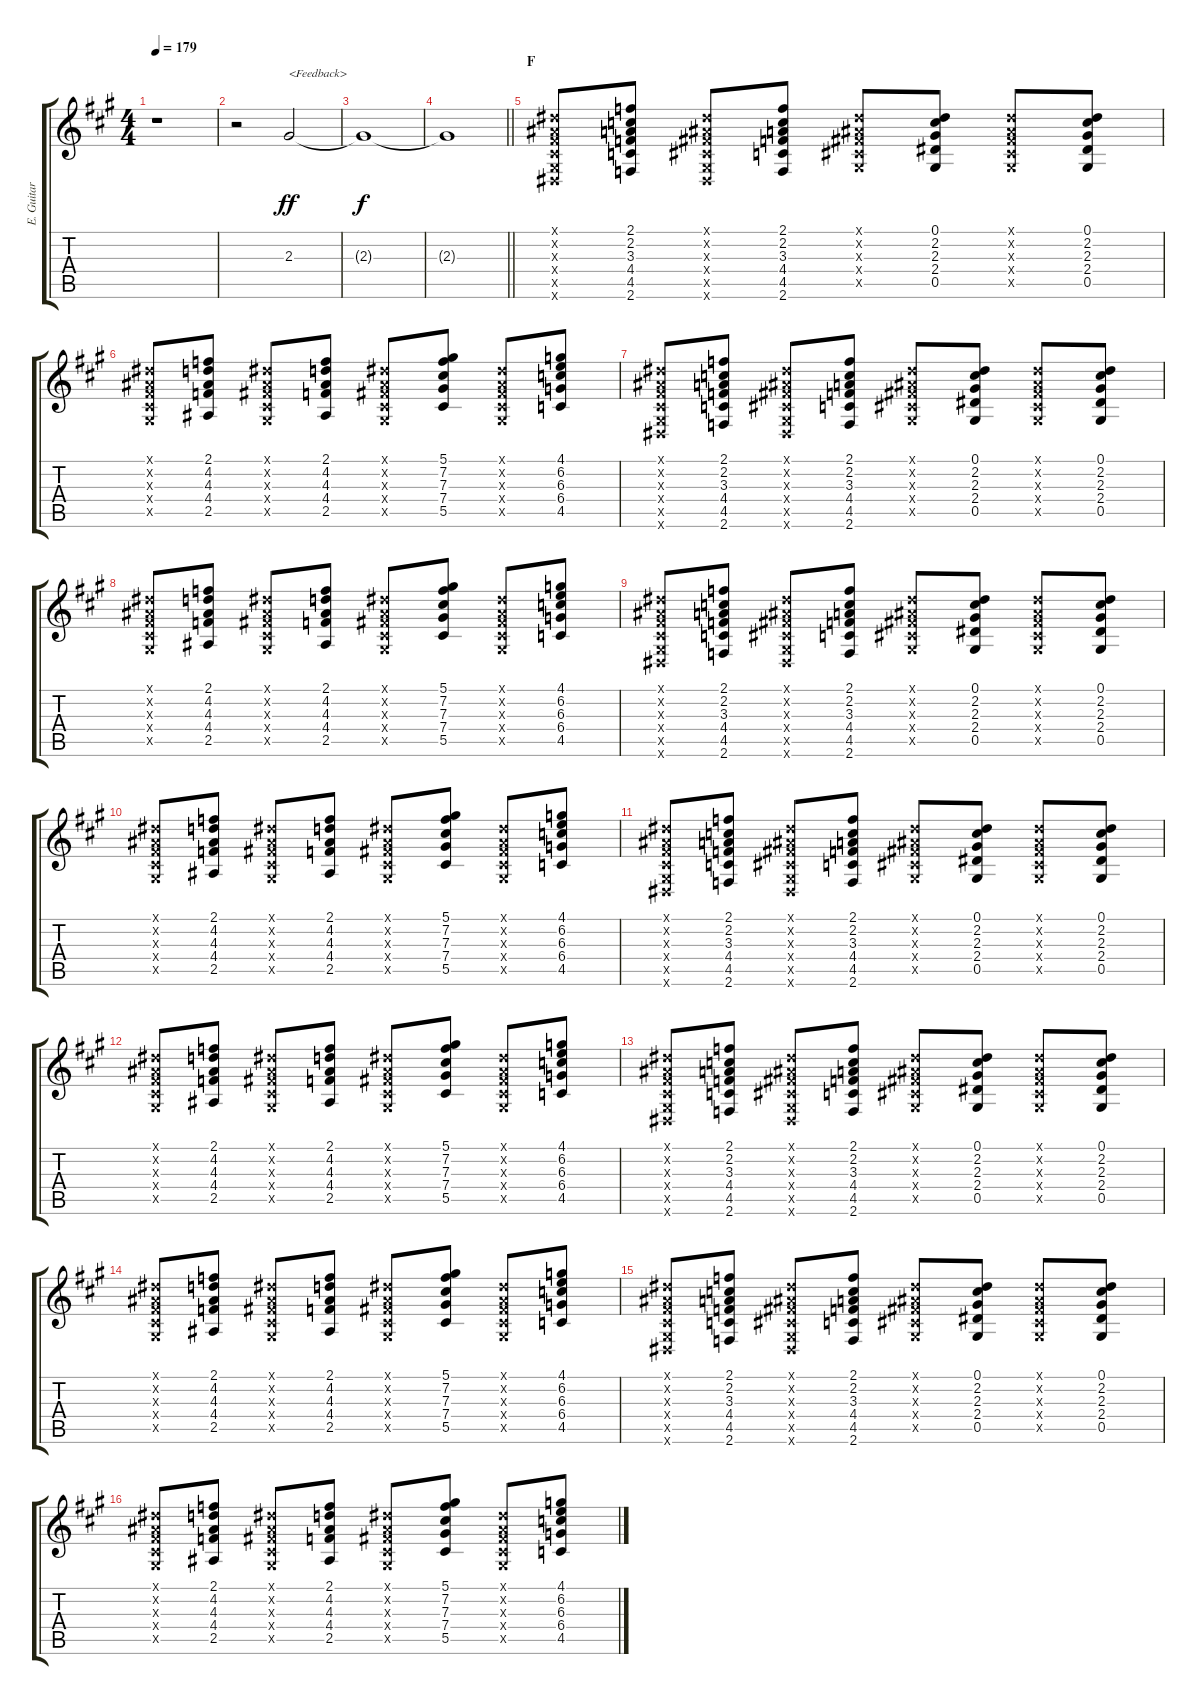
\track ("E. Guitar III" "E. Guitar ") {instrument overdrivenguitar}
\staff {score tabs}
\tuning (Eb4 Bb3 Gb3 Db3 Ab2 Eb2) {hide}
\ts (4 4)
\tempo 179
\clef g2
\ks a
r.1{dy f} |
r.2 2.3.2{txt "<Feedback>" dy ff instrument guitarharmonics} |
2.3{t}.1{dy f} |
\barLineRight lightlight
2.3{t}.1 |
\section ("" "F")
(0.1{x} 0.2{x} 0.3{x} 0.4{x} 0.5{x} 0.6{x}).8{instrument overdrivenguitar} (2.1 2.2 3.3 4.4 4.5 2.6).8 (0.1{x} 0.2{x} 0.3{x} 0.4{x} 0.5{x} 0.6{x}).8 (2.1 2.2 3.3 4.4 4.5 2.6).8 (0.1{x} 0.2{x} 0.3{x} 0.4{x} 0.5{x}).8 (0.1 2.2 2.3 2.4 0.5).8 (0.1{x} 0.2{x} 0.3{x} 0.4{x} 0.5{x}).8 (0.1 2.2 2.3 2.4 0.5).8 |
(0.1{x} 0.2{x} 0.3{x} 0.4{x} 0.5{x}).8 (2.1 4.2 4.3 4.4 2.5).8 (0.1{x} 0.2{x} 0.3{x} 0.4{x} 0.5{x}).8 (2.1 4.2 4.3 4.4 2.5).8 (0.1{x} 0.2{x} 0.3{x} 0.4{x} 0.5{x}).8 (5.1 7.2 7.3 7.4 5.5).8 (0.1{x} 0.2{x} 0.3{x} 0.4{x} 0.5{x}).8 (4.1 6.2 6.3 6.4 4.5).8 |
(0.1{x} 0.2{x} 0.3{x} 0.4{x} 0.5{x} 0.6{x}).8 (2.1 2.2 3.3 4.4 4.5 2.6).8 (0.1{x} 0.2{x} 0.3{x} 0.4{x} 0.5{x} 0.6{x}).8 (2.1 2.2 3.3 4.4 4.5 2.6).8 (0.1{x} 0.2{x} 0.3{x} 0.4{x} 0.5{x}).8 (0.1 2.2 2.3 2.4 0.5).8 (0.1{x} 0.2{x} 0.3{x} 0.4{x} 0.5{x}).8 (0.1 2.2 2.3 2.4 0.5).8 |
(0.1{x} 0.2{x} 0.3{x} 0.4{x} 0.5{x}).8 (2.1 4.2 4.3 4.4 2.5).8 (0.1{x} 0.2{x} 0.3{x} 0.4{x} 0.5{x}).8 (2.1 4.2 4.3 4.4 2.5).8 (0.1{x} 0.2{x} 0.3{x} 0.4{x} 0.5{x}).8 (5.1 7.2 7.3 7.4 5.5).8 (0.1{x} 0.2{x} 0.3{x} 0.4{x} 0.5{x}).8 (4.1 6.2 6.3 6.4 4.5).8 |
(0.1{x} 0.2{x} 0.3{x} 0.4{x} 0.5{x} 0.6{x}).8 (2.1 2.2 3.3 4.4 4.5 2.6).8 (0.1{x} 0.2{x} 0.3{x} 0.4{x} 0.5{x} 0.6{x}).8 (2.1 2.2 3.3 4.4 4.5 2.6).8 (0.1{x} 0.2{x} 0.3{x} 0.4{x} 0.5{x}).8 (0.1 2.2 2.3 2.4 0.5).8 (0.1{x} 0.2{x} 0.3{x} 0.4{x} 0.5{x}).8 (0.1 2.2 2.3 2.4 0.5).8 |
(0.1{x} 0.2{x} 0.3{x} 0.4{x} 0.5{x}).8 (2.1 4.2 4.3 4.4 2.5).8 (0.1{x} 0.2{x} 0.3{x} 0.4{x} 0.5{x}).8 (2.1 4.2 4.3 4.4 2.5).8 (0.1{x} 0.2{x} 0.3{x} 0.4{x} 0.5{x}).8 (5.1 7.2 7.3 7.4 5.5).8 (0.1{x} 0.2{x} 0.3{x} 0.4{x} 0.5{x}).8 (4.1 6.2 6.3 6.4 4.5).8 |
(0.1{x} 0.2{x} 0.3{x} 0.4{x} 0.5{x} 0.6{x}).8 (2.1 2.2 3.3 4.4 4.5 2.6).8 (0.1{x} 0.2{x} 0.3{x} 0.4{x} 0.5{x} 0.6{x}).8 (2.1 2.2 3.3 4.4 4.5 2.6).8 (0.1{x} 0.2{x} 0.3{x} 0.4{x} 0.5{x}).8 (0.1 2.2 2.3 2.4 0.5).8 (0.1{x} 0.2{x} 0.3{x} 0.4{x} 0.5{x}).8 (0.1 2.2 2.3 2.4 0.5).8 |
(0.1{x} 0.2{x} 0.3{x} 0.4{x} 0.5{x}).8 (2.1 4.2 4.3 4.4 2.5).8 (0.1{x} 0.2{x} 0.3{x} 0.4{x} 0.5{x}).8 (2.1 4.2 4.3 4.4 2.5).8 (0.1{x} 0.2{x} 0.3{x} 0.4{x} 0.5{x}).8 (5.1 7.2 7.3 7.4 5.5).8 (0.1{x} 0.2{x} 0.3{x} 0.4{x} 0.5{x}).8 (4.1 6.2 6.3 6.4 4.5).8 |
(0.1{x} 0.2{x} 0.3{x} 0.4{x} 0.5{x} 0.6{x}).8 (2.1 2.2 3.3 4.4 4.5 2.6).8 (0.1{x} 0.2{x} 0.3{x} 0.4{x} 0.5{x} 0.6{x}).8 (2.1 2.2 3.3 4.4 4.5 2.6).8 (0.1{x} 0.2{x} 0.3{x} 0.4{x} 0.5{x}).8 (0.1 2.2 2.3 2.4 0.5).8 (0.1{x} 0.2{x} 0.3{x} 0.4{x} 0.5{x}).8 (0.1 2.2 2.3 2.4 0.5).8 |
(0.1{x} 0.2{x} 0.3{x} 0.4{x} 0.5{x}).8 (2.1 4.2 4.3 4.4 2.5).8 (0.1{x} 0.2{x} 0.3{x} 0.4{x} 0.5{x}).8 (2.1 4.2 4.3 4.4 2.5).8 (0.1{x} 0.2{x} 0.3{x} 0.4{x} 0.5{x}).8 (5.1 7.2 7.3 7.4 5.5).8 (0.1{x} 0.2{x} 0.3{x} 0.4{x} 0.5{x}).8 (4.1 6.2 6.3 6.4 4.5).8 |
(0.1{x} 0.2{x} 0.3{x} 0.4{x} 0.5{x} 0.6{x}).8 (2.1 2.2 3.3 4.4 4.5 2.6).8 (0.1{x} 0.2{x} 0.3{x} 0.4{x} 0.5{x} 0.6{x}).8 (2.1 2.2 3.3 4.4 4.5 2.6).8 (0.1{x} 0.2{x} 0.3{x} 0.4{x} 0.5{x}).8 (0.1 2.2 2.3 2.4 0.5).8 (0.1{x} 0.2{x} 0.3{x} 0.4{x} 0.5{x}).8 (0.1 2.2 2.3 2.4 0.5).8 |
(0.1{x} 0.2{x} 0.3{x} 0.4{x} 0.5{x}).8 (2.1 4.2 4.3 4.4 2.5).8 (0.1{x} 0.2{x} 0.3{x} 0.4{x} 0.5{x}).8 (2.1 4.2 4.3 4.4 2.5).8 (0.1{x} 0.2{x} 0.3{x} 0.4{x} 0.5{x}).8 (5.1 7.2 7.3 7.4 5.5).8 (0.1{x} 0.2{x} 0.3{x} 0.4{x} 0.5{x}).8 (4.1 6.2 6.3 6.4 4.5).8
